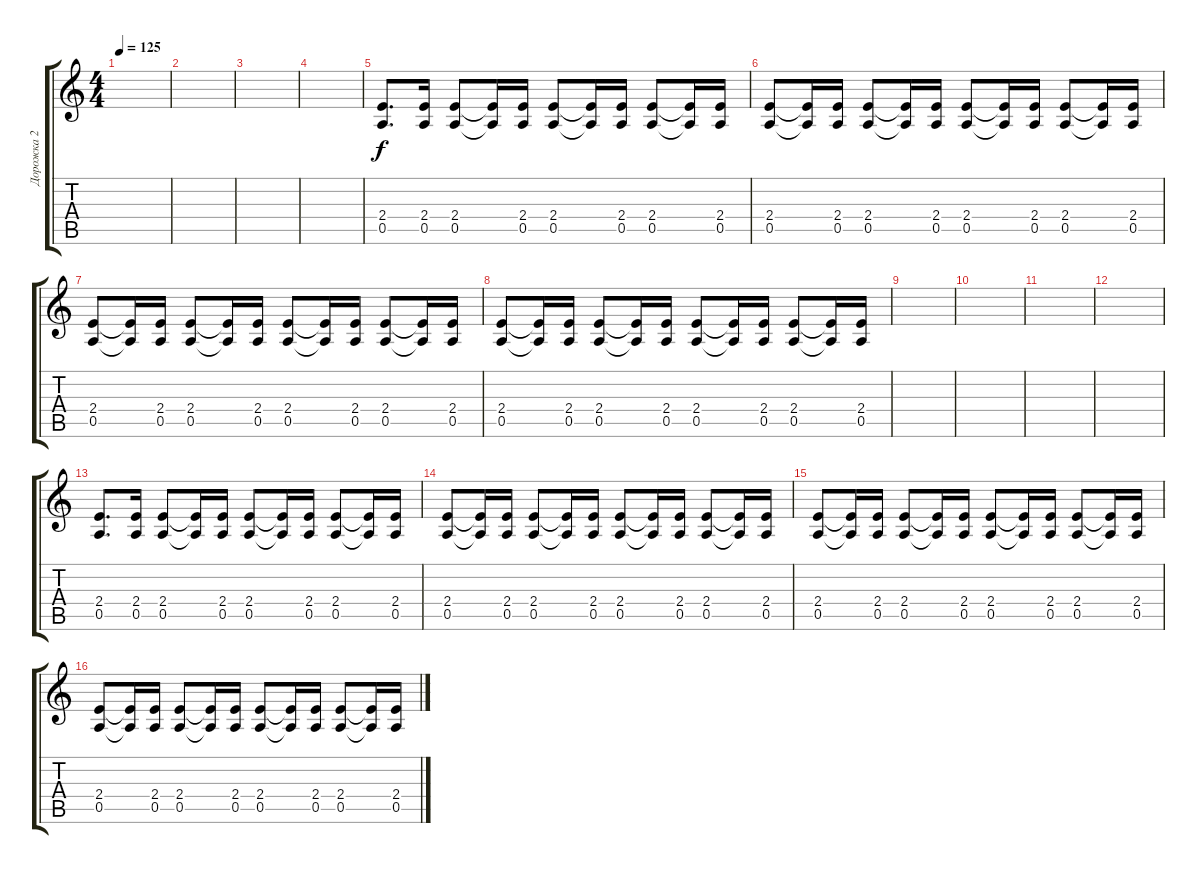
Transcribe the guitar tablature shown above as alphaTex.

\track ("Дорожка 2" "Дорожка 2") {instrument overdrivenguitar}
\staff {score tabs}
\tuning (E4 B3 G3 D3 A2 D2) {hide}
\ts (4 4)
\tempo 125
\clef g2
\ks c
|
|
|
|
(2.4 0.5).8{d} (2.4 0.5).16 (2.4 0.5).8 (2.4{t} 0.5{t}).16 (2.4 0.5).16 (2.4 0.5).8 (2.4{t} 0.5{t}).16 (2.4 0.5).16 (2.4 0.5).8 (2.4{t} 0.5{t}).16 (2.4 0.5).16 |
(2.4 0.5).8 (2.4{t} 0.5{t}).16 (2.4 0.5).16 (2.4 0.5).8 (2.4{t} 0.5{t}).16 (2.4 0.5).16 (2.4 0.5).8 (2.4{t} 0.5{t}).16 (2.4 0.5).16 (2.4 0.5).8 (2.4{t} 0.5{t}).16 (2.4 0.5).16 |
(2.4 0.5).8 (2.4{t} 0.5{t}).16 (2.4 0.5).16 (2.4 0.5).8 (2.4{t} 0.5{t}).16 (2.4 0.5).16 (2.4 0.5).8 (2.4{t} 0.5{t}).16 (2.4 0.5).16 (2.4 0.5).8 (2.4{t} 0.5{t}).16 (2.4 0.5).16 |
(2.4 0.5).8 (2.4{t} 0.5{t}).16 (2.4 0.5).16 (2.4 0.5).8 (2.4{t} 0.5{t}).16 (2.4 0.5).16 (2.4 0.5).8 (2.4{t} 0.5{t}).16 (2.4 0.5).16 (2.4 0.5).8 (2.4{t} 0.5{t}).16 (2.4 0.5).16 |
|
|
|
|
(2.4 0.5).8{d} (2.4 0.5).16 (2.4 0.5).8 (2.4{t} 0.5{t}).16 (2.4 0.5).16 (2.4 0.5).8 (2.4{t} 0.5{t}).16 (2.4 0.5).16 (2.4 0.5).8 (2.4{t} 0.5{t}).16 (2.4 0.5).16 |
(2.4 0.5).8 (2.4{t} 0.5{t}).16 (2.4 0.5).16 (2.4 0.5).8 (2.4{t} 0.5{t}).16 (2.4 0.5).16 (2.4 0.5).8 (2.4{t} 0.5{t}).16 (2.4 0.5).16 (2.4 0.5).8 (2.4{t} 0.5{t}).16 (2.4 0.5).16 |
(2.4 0.5).8 (2.4{t} 0.5{t}).16 (2.4 0.5).16 (2.4 0.5).8 (2.4{t} 0.5{t}).16 (2.4 0.5).16 (2.4 0.5).8 (2.4{t} 0.5{t}).16 (2.4 0.5).16 (2.4 0.5).8 (2.4{t} 0.5{t}).16 (2.4 0.5).16 |
(2.4 0.5).8 (2.4{t} 0.5{t}).16 (2.4 0.5).16 (2.4 0.5).8 (2.4{t} 0.5{t}).16 (2.4 0.5).16 (2.4 0.5).8 (2.4{t} 0.5{t}).16 (2.4 0.5).16 (2.4 0.5).8 (2.4{t} 0.5{t}).16 (2.4 0.5).16
